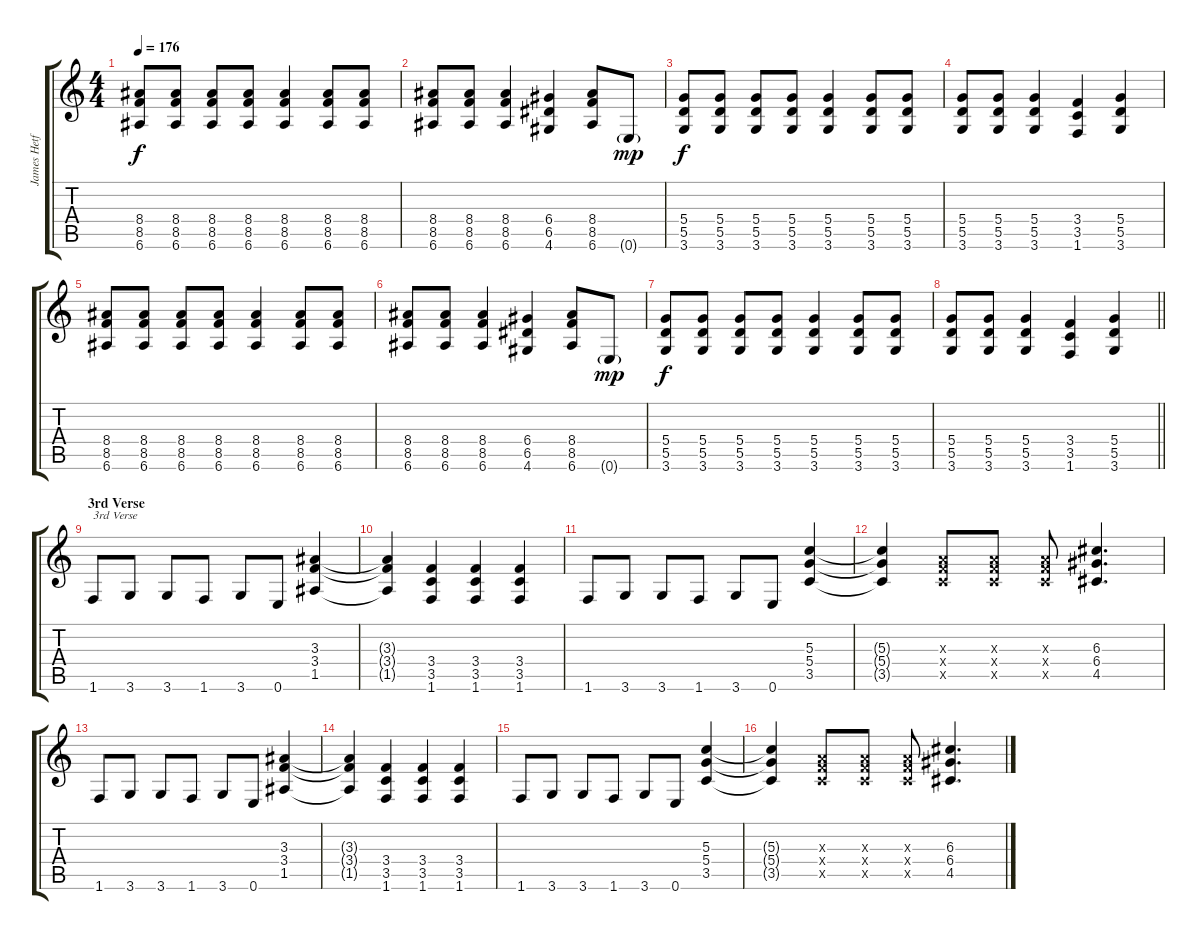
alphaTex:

\track ("James Hetfield" "James Hetf") {instrument distortionguitar}
\staff {score tabs}
\tuning (E4 B3 G3 D3 A2 E2) {hide}
\ts (4 4)
\tempo 176
\clef g2
\ks c
(8.4 8.5 6.6).8{dy f} (8.4 8.5 6.6).8 (8.4 8.5 6.6).8 (8.4 8.5 6.6).8 (8.4 8.5 6.6).4 (8.4 8.5 6.6).8 (8.4 8.5 6.6).8 |
(8.4 8.5 6.6).8 (8.4 8.5 6.6).8 (8.4 8.5 6.6).4 (6.4 6.5 4.6).4 (8.4 8.5 6.6).8 0.6{g}.8{dy mp} |
(5.4 5.5 3.6).8{dy f} (5.4 5.5 3.6).8 (5.4 5.5 3.6).8 (5.4 5.5 3.6).8 (5.4 5.5 3.6).4 (5.4 5.5 3.6).8 (5.4 5.5 3.6).8 |
(5.4 5.5 3.6).8 (5.4 5.5 3.6).8 (5.4 5.5 3.6).4 (3.4 3.5 1.6).4 (5.4 5.5 3.6).4 |
(8.4 8.5 6.6).8 (8.4 8.5 6.6).8 (8.4 8.5 6.6).8 (8.4 8.5 6.6).8 (8.4 8.5 6.6).4 (8.4 8.5 6.6).8 (8.4 8.5 6.6).8 |
(8.4 8.5 6.6).8 (8.4 8.5 6.6).8 (8.4 8.5 6.6).4 (6.4 6.5 4.6).4 (8.4 8.5 6.6).8 0.6{g}.8{dy mp} |
(5.4 5.5 3.6).8{dy f} (5.4 5.5 3.6).8 (5.4 5.5 3.6).8 (5.4 5.5 3.6).8 (5.4 5.5 3.6).4 (5.4 5.5 3.6).8 (5.4 5.5 3.6).8 |
\barLineRight lightlight
(5.4 5.5 3.6).8 (5.4 5.5 3.6).8 (5.4 5.5 3.6).4 (3.4 3.5 1.6).4 (5.4 5.5 3.6).4 |
\section ("" "3rd Verse")
1.6.8{txt "3rd Verse"} 3.6.8 3.6.8 1.6.8 3.6.8 0.6.8 (3.3 3.4 1.5).4 |
(3.3{t} 3.4{t} 1.5{t}).4 (3.4 3.5 1.6).4 (3.4 3.5 1.6).4 (3.4 3.5 1.6).4 |
1.6.8 3.6.8 3.6.8 1.6.8 3.6.8 0.6.8 (5.3 5.4 3.5).4 |
(5.3{t} 5.4{t} 3.5{t}).4 (2.3{x} 3.4{x} 3.5{x}).8 (2.3{x} 3.4{x} 3.5{x}).8 (2.3{x} 3.4{x} 3.5{x}).8 (6.3 6.4 4.5).4{d} |
1.6.8 3.6.8 3.6.8 1.6.8 3.6.8 0.6.8 (3.3 3.4 1.5).4 |
(3.3{t} 3.4{t} 1.5{t}).4 (3.4 3.5 1.6).4 (3.4 3.5 1.6).4 (3.4 3.5 1.6).4 |
1.6.8 3.6.8 3.6.8 1.6.8 3.6.8 0.6.8 (5.3 5.4 3.5).4 |
(5.3{t} 5.4{t} 3.5{t}).4 (2.3{x} 3.4{x} 3.5{x}).8 (2.3{x} 3.4{x} 3.5{x}).8 (2.3{x} 3.4{x} 3.5{x}).8 (6.3 6.4 4.5).4{d}
